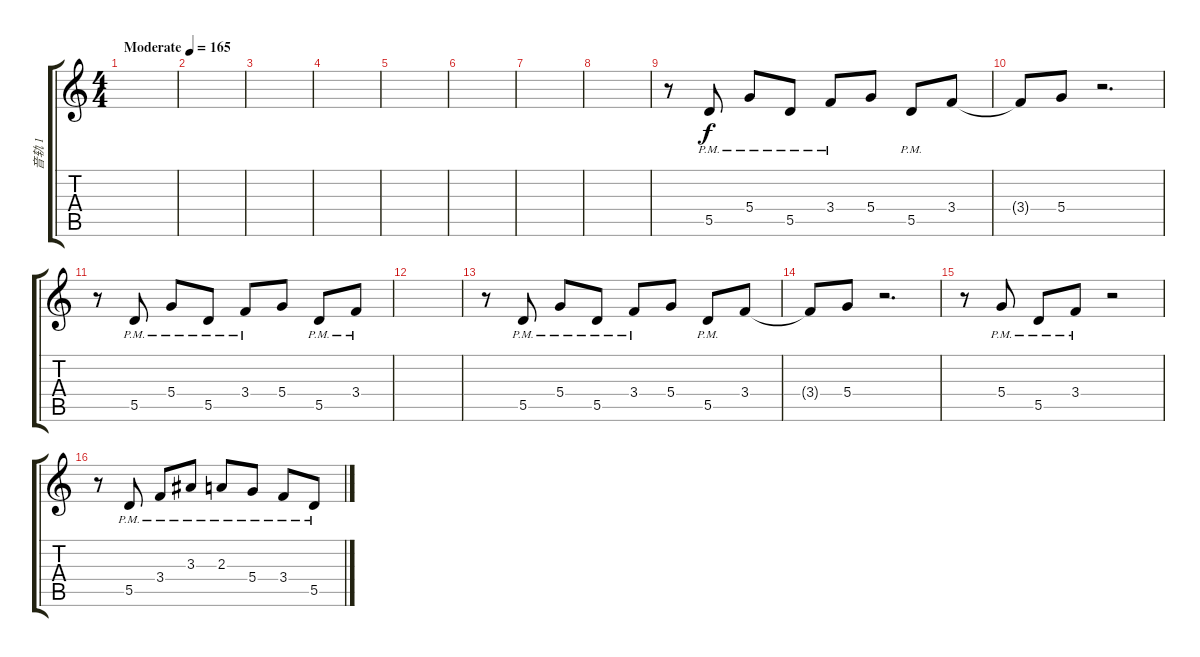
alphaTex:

\track ("音轨 1" "音轨 1") {instrument distortionguitar}
\staff {score tabs}
\tuning (E4 B3 G3 D3 A2 E2) {hide}
\ts (4 4)
\tempo (165 "Moderate")
\clef g2
\ks c
|
|
|
|
|
|
|
|
r.8 5.5{pm}.8 5.4{pm}.8 5.5{pm}.8 3.4{pm}.8 5.4.8 5.5{pm}.8 3.4.8 |
3.4{t}.8 5.4.8 r.2{d} |
r.8 5.5{pm}.8 5.4{pm}.8 5.5{pm}.8 3.4{pm}.8 5.4.8 5.5{pm}.8 3.4{pm}.8 |
|
r.8 5.5{pm}.8 5.4{pm}.8 5.5{pm}.8 3.4{pm}.8 5.4.8 5.5{pm}.8 3.4.8 |
3.4{t}.8 5.4.8 r.2{d} |
r.8 5.4{pm}.8 5.5{pm}.8 3.4{pm}.8 r.2 |
r.8 5.5{pm}.8 3.4{pm}.8 3.3{pm}.8 2.3{pm}.8 5.4{pm}.8 3.4{pm}.8 5.5{pm}.8
